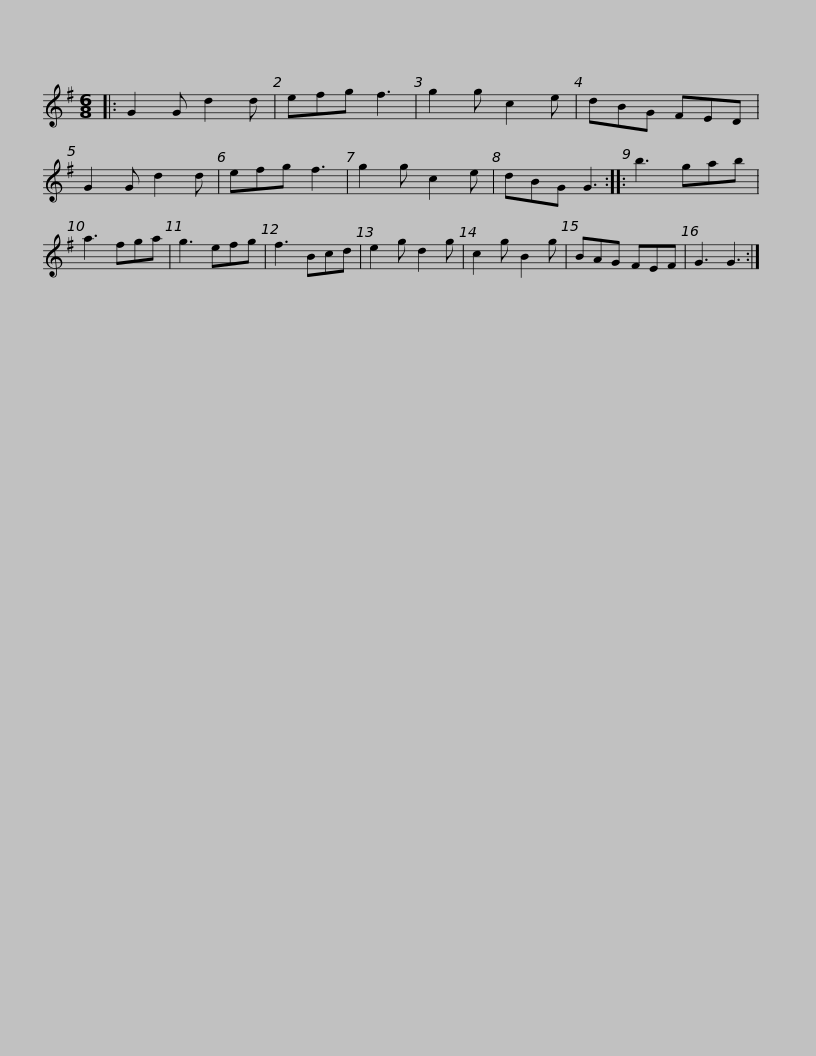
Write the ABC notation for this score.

X:1
L:1/8
M:6/8
I:linebreak $
K:G
V:1 treble
V:1
|: G2 G d2 d | efg f3 | g2 g c2 e | dBG FED | G2 G d2 d | %5
 efg f3 | g2 g c2 e | dBG G3 ::$ b3 gab | a3 fga | %10
 g3 efg | f3 Bcd | e2 g d2 g | c2 g B2 g | BAG FEF | %15
 G3 G3 :| %16
